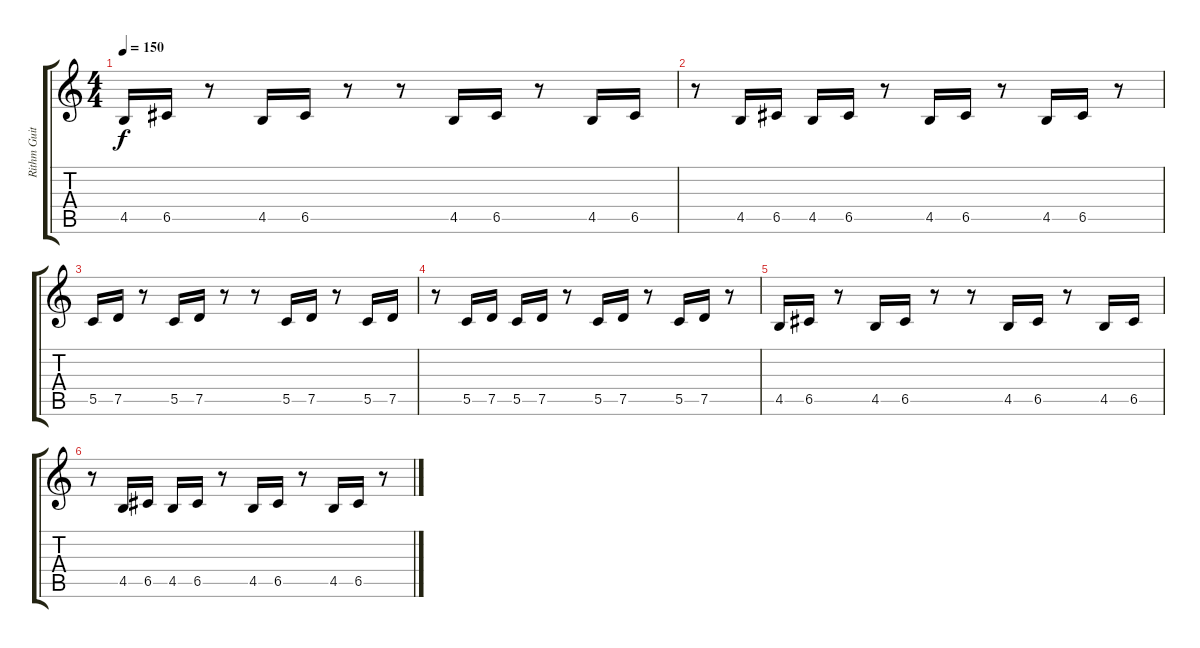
\track ("Rithm Guitar" "Rithm Guit") {instrument overdrivenguitar}
\staff {score tabs}
\tuning (D4 A3 F3 C3 G2 C2) {hide}
\ts (4 4)
\tempo 150
\clef g2
\ks c
4.5.16{dy f} 6.5.16 r.8 4.5.16 6.5.16 r.8 r.8 4.5.16 6.5.16 r.8 4.5.16 6.5.16 |
r.8 4.5.16 6.5.16 4.5.16 6.5.16 r.8 4.5.16 6.5.16 r.8 4.5.16 6.5.16 r.8 |
5.5.16 7.5.16 r.8 5.5.16 7.5.16 r.8 r.8 5.5.16 7.5.16 r.8 5.5.16 7.5.16 |
r.8 5.5.16 7.5.16 5.5.16 7.5.16 r.8 5.5.16 7.5.16 r.8 5.5.16 7.5.16 r.8 |
4.5.16 6.5.16 r.8 4.5.16 6.5.16 r.8 r.8 4.5.16 6.5.16 r.8 4.5.16 6.5.16 |
r.8 4.5.16 6.5.16 4.5.16 6.5.16 r.8 4.5.16 6.5.16 r.8 4.5.16 6.5.16 r.8
